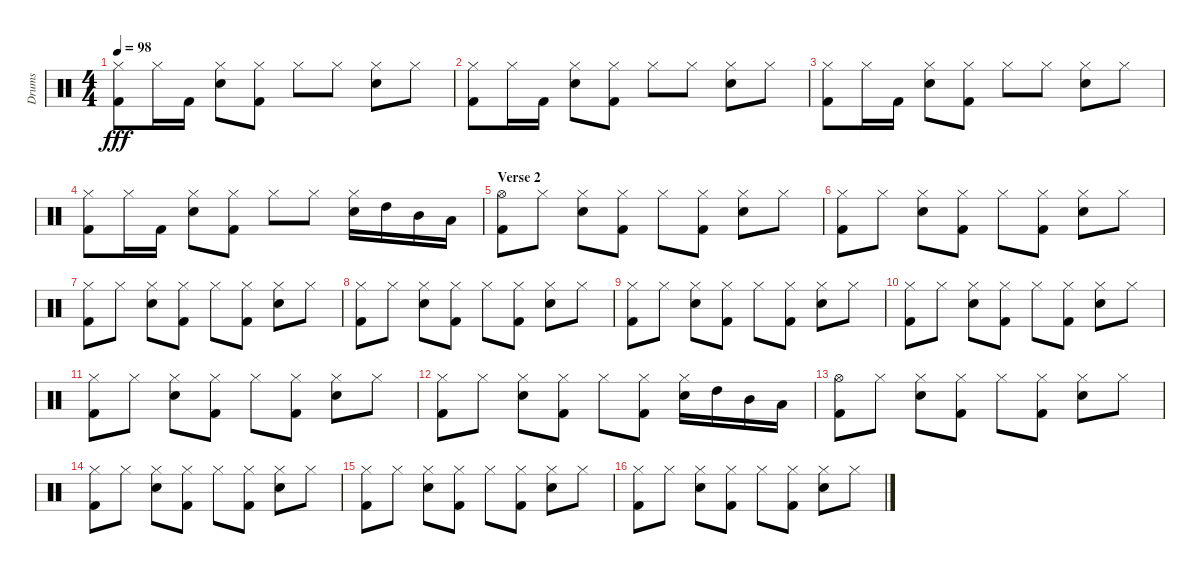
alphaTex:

\track ("Drums" "Drums") {instrument percussion}
\staff {score}
\articulation defaults
\ts (4 4)
\tempo 98
\clef neutral
\ks c
("Hi-Hat (closed)" "Kick (hit) 2").8{dy fff} "Hi-Hat (closed)".16 "Kick (hit) 2".16 ("Hi-Hat (closed)" "Electric Snare (hit)").8 ("Hi-Hat (closed)" "Kick (hit) 2").8 "Hi-Hat (closed)".8 "Hi-Hat (closed)".8 ("Hi-Hat (closed)" "Electric Snare (hit)").8 "Hi-Hat (closed)".8 |
("Hi-Hat (closed)" "Kick (hit) 2").8 "Hi-Hat (closed)".16 "Kick (hit) 2".16 ("Hi-Hat (closed)" "Electric Snare (hit)").8 ("Hi-Hat (closed)" "Kick (hit) 2").8 "Hi-Hat (closed)".8 "Hi-Hat (closed)".8 ("Hi-Hat (closed)" "Electric Snare (hit)").8 "Hi-Hat (closed)".8 |
("Hi-Hat (closed)" "Kick (hit) 2").8 "Hi-Hat (closed)".16 "Kick (hit) 2".16 ("Hi-Hat (closed)" "Electric Snare (hit)").8 ("Hi-Hat (closed)" "Kick (hit) 2").8 "Hi-Hat (closed)".8 "Hi-Hat (closed)".8 ("Hi-Hat (closed)" "Electric Snare (hit)").8 "Hi-Hat (closed)".8 |
("Hi-Hat (closed)" "Kick (hit) 2").8 "Hi-Hat (closed)".16 "Kick (hit) 2".16 ("Hi-Hat (closed)" "Electric Snare (hit)").8 ("Hi-Hat (closed)" "Kick (hit) 2").8 "Hi-Hat (closed)".8 "Hi-Hat (closed)".8 ("Hi-Hat (closed)" "Electric Snare (hit)").16 "High Tom (hit)".16 "Mid Tom (hit)".16 "Low Tom (hit)".16 |
\section ("" "Verse 2")
("Hi-Hat (open)" "Kick (hit) 2").8 "Hi-Hat (closed)".8 ("Hi-Hat (closed)" "Electric Snare (hit)").8 ("Hi-Hat (closed)" "Kick (hit) 2").8 "Hi-Hat (closed)".8 ("Hi-Hat (closed)" "Kick (hit) 2").8 ("Hi-Hat (closed)" "Electric Snare (hit)").8 "Hi-Hat (closed)".8 |
("Hi-Hat (closed)" "Kick (hit) 2").8 "Hi-Hat (closed)".8 ("Hi-Hat (closed)" "Electric Snare (hit)").8 ("Hi-Hat (closed)" "Kick (hit) 2").8 "Hi-Hat (closed)".8 ("Hi-Hat (closed)" "Kick (hit) 2").8 ("Hi-Hat (closed)" "Electric Snare (hit)").8 "Hi-Hat (closed)".8 |
("Hi-Hat (closed)" "Kick (hit) 2").8 "Hi-Hat (closed)".8 ("Hi-Hat (closed)" "Electric Snare (hit)").8 ("Hi-Hat (closed)" "Kick (hit) 2").8 "Hi-Hat (closed)".8 ("Hi-Hat (closed)" "Kick (hit) 2").8 ("Hi-Hat (closed)" "Electric Snare (hit)").8 "Hi-Hat (closed)".8 |
("Hi-Hat (closed)" "Kick (hit) 2").8 "Hi-Hat (closed)".8 ("Hi-Hat (closed)" "Electric Snare (hit)").8 ("Hi-Hat (closed)" "Kick (hit) 2").8 "Hi-Hat (closed)".8 ("Hi-Hat (closed)" "Kick (hit) 2").8 ("Hi-Hat (closed)" "Electric Snare (hit)").8 "Hi-Hat (closed)".8 |
("Hi-Hat (closed)" "Kick (hit) 2").8 "Hi-Hat (closed)".8 ("Hi-Hat (closed)" "Electric Snare (hit)").8 ("Hi-Hat (closed)" "Kick (hit) 2").8 "Hi-Hat (closed)".8 ("Hi-Hat (closed)" "Kick (hit) 2").8 ("Hi-Hat (closed)" "Electric Snare (hit)").8 "Hi-Hat (closed)".8 |
("Hi-Hat (closed)" "Kick (hit) 2").8 "Hi-Hat (closed)".8 ("Hi-Hat (closed)" "Electric Snare (hit)").8 ("Hi-Hat (closed)" "Kick (hit) 2").8 "Hi-Hat (closed)".8 ("Hi-Hat (closed)" "Kick (hit) 2").8 ("Hi-Hat (closed)" "Electric Snare (hit)").8 "Hi-Hat (closed)".8 |
("Hi-Hat (closed)" "Kick (hit) 2").8 "Hi-Hat (closed)".8 ("Hi-Hat (closed)" "Electric Snare (hit)").8 ("Hi-Hat (closed)" "Kick (hit) 2").8 "Hi-Hat (closed)".8 ("Hi-Hat (closed)" "Kick (hit) 2").8 ("Hi-Hat (closed)" "Electric Snare (hit)").8 "Hi-Hat (closed)".8 |
("Hi-Hat (closed)" "Kick (hit) 2").8 "Hi-Hat (closed)".8 ("Hi-Hat (closed)" "Electric Snare (hit)").8 ("Hi-Hat (closed)" "Kick (hit) 2").8 "Hi-Hat (closed)".8 ("Hi-Hat (closed)" "Kick (hit) 2").8 ("Hi-Hat (closed)" "Electric Snare (hit)").16 "High Tom (hit)".16 "Mid Tom (hit)".16 "Low Tom (hit)".16 |
("Hi-Hat (open)" "Kick (hit) 2").8 "Hi-Hat (closed)".8 ("Hi-Hat (closed)" "Electric Snare (hit)").8 ("Hi-Hat (closed)" "Kick (hit) 2").8 "Hi-Hat (closed)".8 ("Hi-Hat (closed)" "Kick (hit) 2").8 ("Hi-Hat (closed)" "Electric Snare (hit)").8 "Hi-Hat (closed)".8 |
("Hi-Hat (closed)" "Kick (hit) 2").8 "Hi-Hat (closed)".8 ("Hi-Hat (closed)" "Electric Snare (hit)").8 ("Hi-Hat (closed)" "Kick (hit) 2").8 "Hi-Hat (closed)".8 ("Hi-Hat (closed)" "Kick (hit) 2").8 ("Hi-Hat (closed)" "Electric Snare (hit)").8 "Hi-Hat (closed)".8 |
("Hi-Hat (closed)" "Kick (hit) 2").8 "Hi-Hat (closed)".8 ("Hi-Hat (closed)" "Electric Snare (hit)").8 ("Hi-Hat (closed)" "Kick (hit) 2").8 "Hi-Hat (closed)".8 ("Hi-Hat (closed)" "Kick (hit) 2").8 ("Hi-Hat (closed)" "Electric Snare (hit)").8 "Hi-Hat (closed)".8 |
("Hi-Hat (closed)" "Kick (hit) 2").8 "Hi-Hat (closed)".8 ("Hi-Hat (closed)" "Electric Snare (hit)").8 ("Hi-Hat (closed)" "Kick (hit) 2").8 "Hi-Hat (closed)".8 ("Hi-Hat (closed)" "Kick (hit) 2").8 ("Hi-Hat (closed)" "Electric Snare (hit)").8 "Hi-Hat (closed)".8
